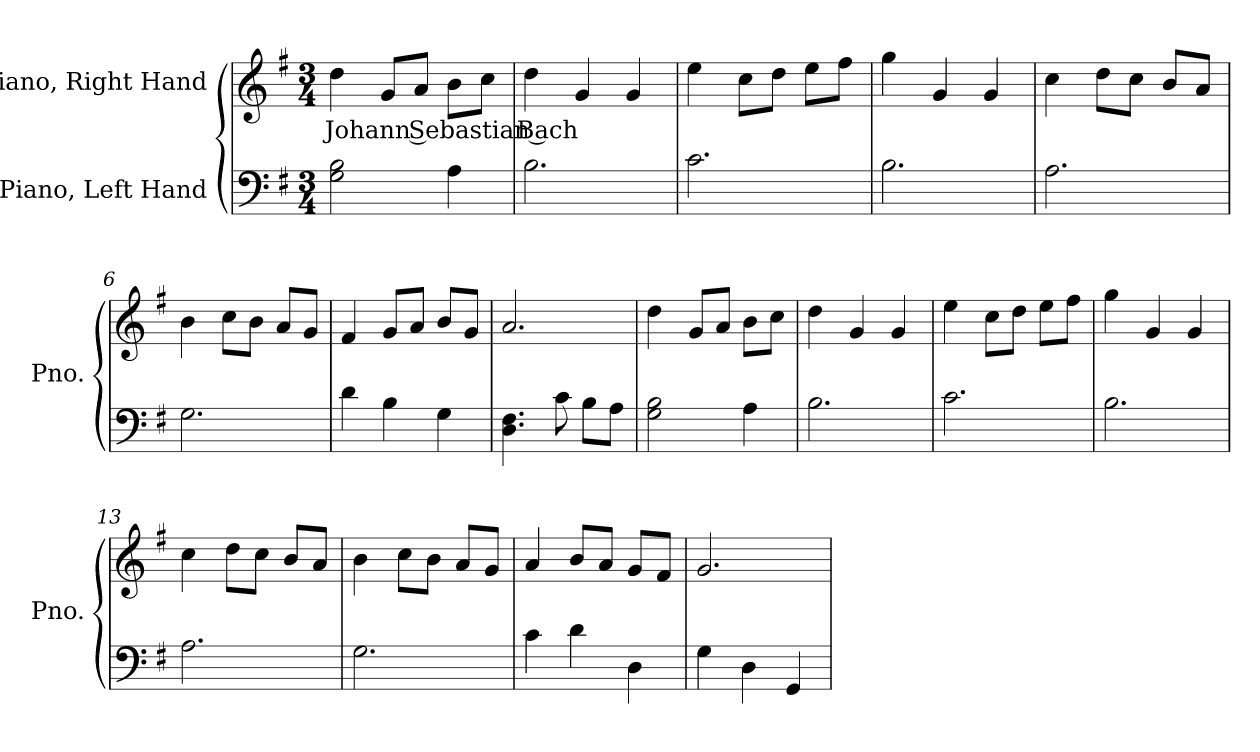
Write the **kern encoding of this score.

**kern	**kern	**text
*part2	*part1	*part1
*staff2	*staff1	*staff1
*I"Piano, Left Hand	*I"Piano, Right Hand	*
*I'Pno.	*I'Pno.	*
*clefF4	*clefG2	*
*k[f#]	*k[f#]	*
*M3/4	*M3/4	*
*MM100	*MM100	*
=1	=1	=1
!	!	!LO:LY:b
2G\ 2B\	4dd\	Johann Sebastian Bach
.	8g/L	.
.	8a/J	.
4A\	8b\L	.
.	8cc\J	.
=2	=2	=2
2.B\	4dd\	.
.	4g/	.
.	4g/	.
=3	=3	=3
2.c\	4ee\	.
.	8cc\L	.
.	8dd\J	.
.	8ee\L	.
.	8ff#\J	.
=4	=4	=4
2.B\	4gg\	.
.	4g/	.
.	4g/	.
=5	=5	=5
2.A\	4cc\	.
.	8dd\L	.
.	8cc\J	.
.	8b/L	.
.	8a/J	.
!!LO:LB:g=z
=6	=6	=6
2.G\	4b\	.
.	8cc\L	.
.	8b\J	.
.	8a/L	.
.	8g/J	.
=7	=7	=7
4d\	4f#/	.
4B\	8g/L	.
.	8a/J	.
4G\	8b/L	.
.	8g/J	.
=8	=8	=8
4.D\ 4.F#\	2.a/	.
8c\	.	.
8B\L	.	.
8A\J	.	.
=9	=9	=9
2G\ 2B\	4dd\	.
.	8g/L	.
.	8a/J	.
4A\	8b\L	.
.	8cc\J	.
=10	=10	=10
2.B\	4dd\	.
.	4g/	.
.	4g/	.
=11	=11	=11
2.c\	4ee\	.
.	8cc\L	.
.	8dd\J	.
.	8ee\L	.
.	8ff#\J	.
=12	=12	=12
2.B\	4gg\	.
.	4g/	.
.	4g/	.
=13	=13	=13
2.A\	4cc\	.
.	8dd\L	.
.	8cc\J	.
.	8b/L	.
.	8a/J	.
!!LO:LB:g=z
=14	=14	=14
2.G\	4b\	.
.	8cc\L	.
.	8b\J	.
.	8a/L	.
.	8g/J	.
=15	=15	=15
4c\	4a/	.
4d\	8b/L	.
.	8a/J	.
4D\	8g/L	.
.	8f#/J	.
=16	=16	=16
4G\	2.g/	.
4D\	.	.
4GG/	.	.
=	=	=
*-	*-	*-
